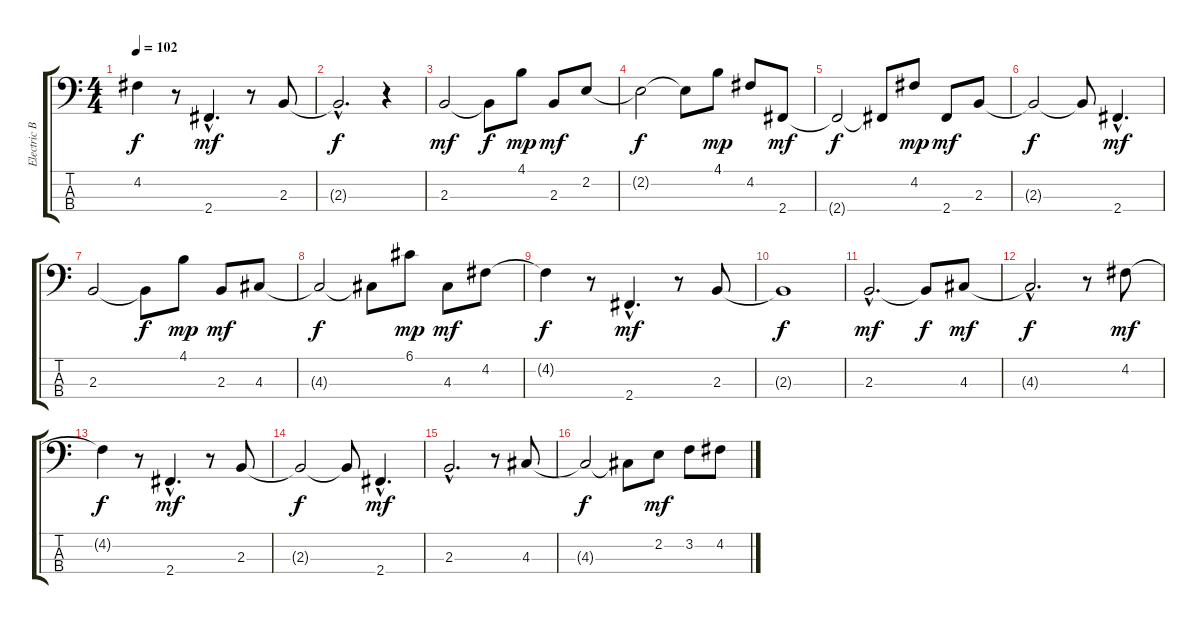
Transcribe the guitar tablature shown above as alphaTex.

\track ("Electric Bass" "Electric B") {instrument electricbassfinger}
\staff {score tabs}
\tuning (G2 D2 A1 E1) {hide}
\ts (4 4)
\tempo 102
\clef f4
\ks c
4.2{t}.4{dy f} r.8 2.4{hac}.4{d dy mf} r.8 2.3.8 |
2.3{hac t}.2{d dy f} r.4 |
2.3.2{dy mf} 2.3{t}.8{dy f} 4.1.8{dy mp} 2.3.8{dy mf} 2.2.8 |
2.2{t}.2{dy f} 2.2{t}.8 4.1.8{dy mp} 4.2.8 2.4.8{dy mf} |
2.4{t}.2{dy f} 2.4{t}.8 4.2.8{dy mp} 2.4.8{dy mf} 2.3.8 |
2.3{t}.2{dy f} 2.3{t}.8 2.4{hac}.4{d dy mf} |
2.3.2 2.3{t}.8{dy f} 4.1.8{dy mp} 2.3.8{dy mf} 4.3.8 |
4.3{t}.2{dy f} 4.3{t}.8 6.1.8{dy mp} 4.3.8{dy mf} 4.2.8 |
4.2{t}.4{dy f} r.8 2.4{hac}.4{d dy mf} r.8 2.3.8 |
2.3{t}.1{dy f} |
2.3{hac}.2{d dy mf} 2.3{t}.8{dy f} 4.3.8{dy mf} |
4.3{hac t}.2{d dy f} r.8 4.2.8{dy mf} |
4.2{t}.4{dy f} r.8 2.4{hac}.4{d dy mf} r.8 2.3.8 |
2.3{t}.2{dy f} 2.3{t}.8 2.4{hac}.4{d dy mf} |
2.3{hac}.2{d} r.8 4.3.8 |
4.3{t}.2{dy f} 4.3{t}.8 2.2.8{dy mf} 3.2.8 4.2.8
